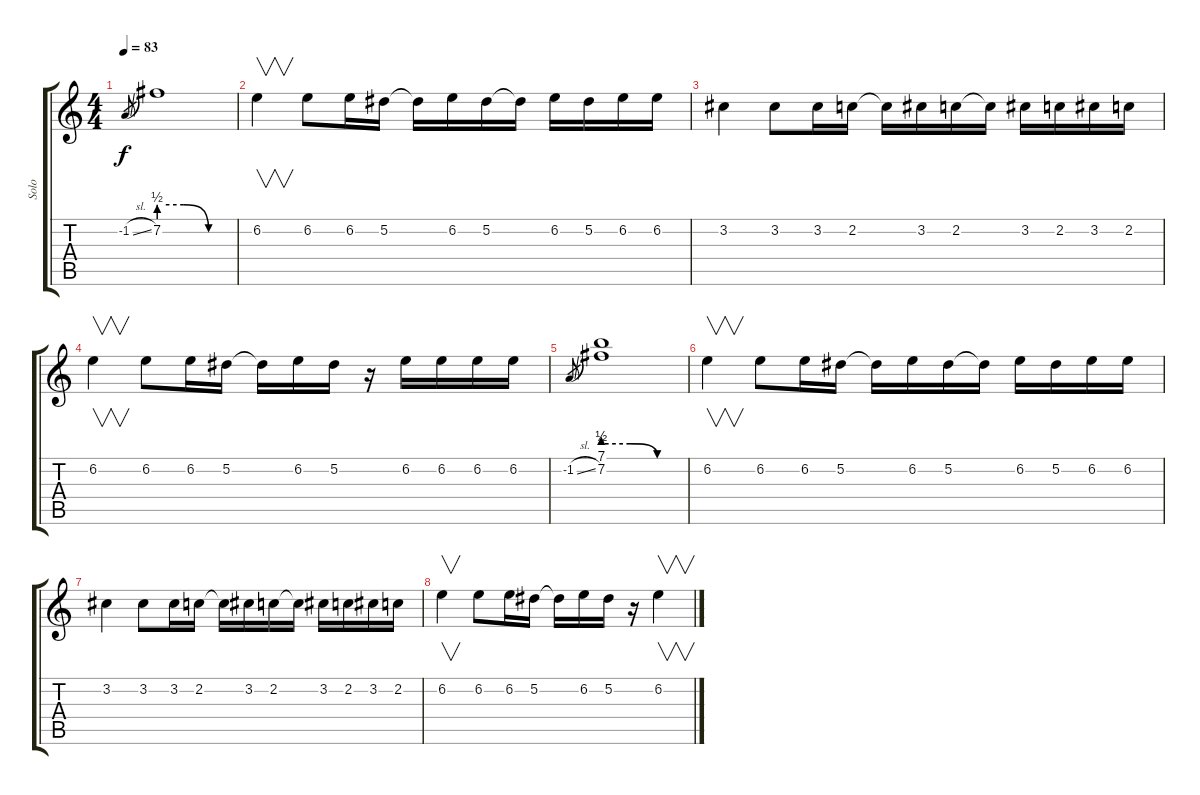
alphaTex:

\track ("Solo" "Solo") {instrument distortionguitar}
\staff {score tabs}
\tuning (Eb4 Bb3 Gb3 Db3 Ab2 Eb2) {hide}
\ts (4 4)
\tempo 83
\clef g2
\ks c
-1.2{sl}.8{gr dy f} 7.2{be (custom 0 2 20 2 40 0 60 0)}.1 |
6.2.4{v} 6.2.8 6.2.16 5.2.16 5.2{t}.16 6.2.16 5.2.16 5.2{t}.16 6.2.16 5.2.16 6.2.16 6.2.16 |
3.2.4 3.2.8 3.2.16 2.2.16 2.2{t}.16 3.2.16 2.2.16 2.2{t}.16 3.2.16 2.2.16 3.2.16 2.2.16 |
6.2.4{v} 6.2.8 6.2.16 5.2.16 5.2{t}.16 6.2.16 5.2.16 r.16 6.2.16 6.2.16 6.2.16 6.2.16 |
-1.2{sl}.8{gr} (7.1{be (custom 0 2 20 2 40 0 60 0)} 7.2{be (custom 0 2 20 2 40 0 60 0)}).1 |
6.2.4{v} 6.2.8 6.2.16 5.2.16 5.2{t}.16 6.2.16 5.2.16 5.2{t}.16 6.2.16 5.2.16 6.2.16 6.2.16 |
3.2.4 3.2.8 3.2.16 2.2.16 2.2{t}.16 3.2.16 2.2.16 2.2{t}.16 3.2.16 2.2.16 3.2.16 2.2.16 |
6.2.4{v} 6.2.8 6.2.16 5.2.16 5.2{t}.16 6.2.16 5.2.16 r.16 6.2.4{v}
